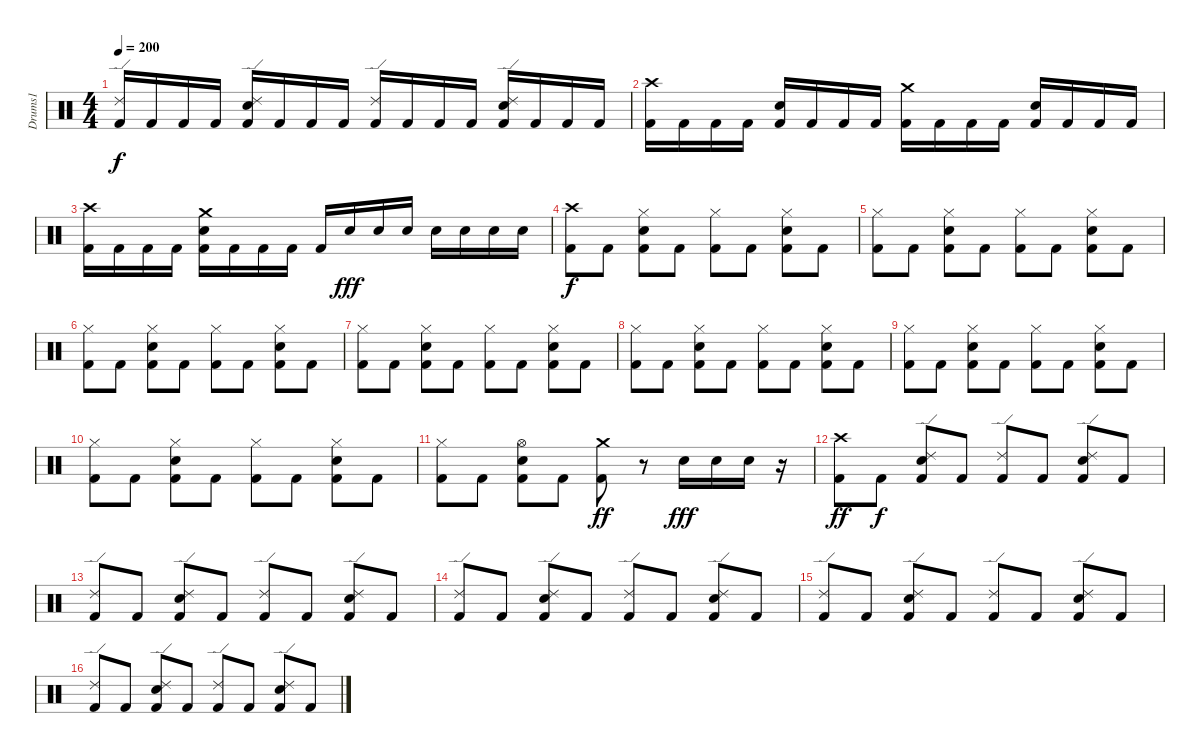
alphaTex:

\track ("Drums1" "Drums1") {instrument percussion}
\staff {score}
\articulation defaults
\ts (4 4)
\tempo 200
\clef neutral
\ks c
("Ride (edge) 2" "Kick (hit) 2").16{dy f} "Kick (hit) 2".16 "Kick (hit) 2".16 "Kick (hit) 2".16 ("Ride (edge) 2" "Snare (hit) 2" "Kick (hit) 2").16 "Kick (hit) 2".16 "Kick (hit) 2".16 "Kick (hit) 2".16 ("Ride (edge) 2" "Kick (hit) 2").16 "Kick (hit) 2".16 "Kick (hit) 2".16 "Kick (hit) 2".16 ("Ride (edge) 2" "Snare (hit) 2" "Kick (hit) 2").16 "Kick (hit) 2".16 "Kick (hit) 2".16 "Kick (hit) 2".16 |
("Crash high (hit)" "Kick (hit) 2").16 "Kick (hit) 2".16 "Kick (hit) 2".16 "Kick (hit) 2".16 ("Snare (hit) 2" "Kick (hit) 2").16 "Kick (hit) 2".16 "Kick (hit) 2".16 "Kick (hit) 2".16 ("Crash medium (hit)" "Kick (hit) 2").16 "Kick (hit) 2".16 "Kick (hit) 2".16 "Kick (hit) 2".16 ("Snare (hit) 2" "Kick (hit) 2").16 "Kick (hit) 2".16 "Kick (hit) 2".16 "Kick (hit) 2".16 |
("Crash high (hit)" "Kick (hit) 2").16 "Kick (hit) 2".16 "Kick (hit) 2".16 "Kick (hit) 2".16 ("Crash medium (hit)" "Snare (hit) 2" "Kick (hit) 2").16 "Kick (hit) 2".16 "Kick (hit) 2".16 "Kick (hit) 2".16 "Kick (hit) 2".16 "Snare (hit) 2".16{dy fff} "Snare (hit) 2".16 "Snare (hit) 2".16 "Snare (hit) 2".16 "Snare (hit) 2".16 "Snare (hit) 2".16 "Snare (hit) 2".16 |
("Crash high (hit)" "Kick (hit) 2").8{dy f} "Kick (hit) 2".8 ("Hi-Hat (closed)" "Snare (hit) 2" "Kick (hit) 2").8 "Kick (hit) 2".8 ("Hi-Hat (closed)" "Kick (hit) 2").8 "Kick (hit) 2".8 ("Hi-Hat (closed)" "Snare (hit) 2" "Kick (hit) 2").8 "Kick (hit) 2".8 |
("Hi-Hat (closed)" "Kick (hit) 2").8 "Kick (hit) 2".8 ("Hi-Hat (closed)" "Snare (hit) 2" "Kick (hit) 2").8 "Kick (hit) 2".8 ("Hi-Hat (closed)" "Kick (hit) 2").8 "Kick (hit) 2".8 ("Hi-Hat (closed)" "Snare (hit) 2" "Kick (hit) 2").8 "Kick (hit) 2".8 |
("Hi-Hat (closed)" "Kick (hit) 2").8 "Kick (hit) 2".8 ("Hi-Hat (closed)" "Snare (hit) 2" "Kick (hit) 2").8 "Kick (hit) 2".8 ("Hi-Hat (closed)" "Kick (hit) 2").8 "Kick (hit) 2".8 ("Hi-Hat (closed)" "Snare (hit) 2" "Kick (hit) 2").8 "Kick (hit) 2".8 |
("Hi-Hat (closed)" "Kick (hit) 2").8 "Kick (hit) 2".8 ("Hi-Hat (closed)" "Snare (hit) 2" "Kick (hit) 2").8 "Kick (hit) 2".8 ("Hi-Hat (closed)" "Kick (hit) 2").8 "Kick (hit) 2".8 ("Hi-Hat (closed)" "Snare (hit) 2" "Kick (hit) 2").8 "Kick (hit) 2".8 |
("Hi-Hat (closed)" "Kick (hit) 2").8 "Kick (hit) 2".8 ("Hi-Hat (closed)" "Snare (hit) 2" "Kick (hit) 2").8 "Kick (hit) 2".8 ("Hi-Hat (closed)" "Kick (hit) 2").8 "Kick (hit) 2".8 ("Hi-Hat (closed)" "Snare (hit) 2" "Kick (hit) 2").8 "Kick (hit) 2".8 |
("Hi-Hat (closed)" "Kick (hit) 2").8 "Kick (hit) 2".8 ("Hi-Hat (closed)" "Snare (hit) 2" "Kick (hit) 2").8 "Kick (hit) 2".8 ("Hi-Hat (closed)" "Kick (hit) 2").8 "Kick (hit) 2".8 ("Hi-Hat (closed)" "Snare (hit) 2" "Kick (hit) 2").8 "Kick (hit) 2".8 |
("Hi-Hat (closed)" "Kick (hit) 2").8 "Kick (hit) 2".8 ("Hi-Hat (closed)" "Snare (hit) 2" "Kick (hit) 2").8 "Kick (hit) 2".8 ("Hi-Hat (closed)" "Kick (hit) 2").8 "Kick (hit) 2".8 ("Hi-Hat (closed)" "Snare (hit) 2" "Kick (hit) 2").8 "Kick (hit) 2".8 |
("Hi-Hat (closed)" "Kick (hit) 2").8 "Kick (hit) 2".8 ("Hi-Hat (open)" "Snare (hit) 2" "Kick (hit) 2").8 "Kick (hit) 2".8 ("Crash medium (hit)" "Kick (hit) 2").8{dy ff} r.8 "Snare (hit) 2".16{dy fff} "Snare (hit) 2".16 "Snare (hit) 2".16 r.16 |
("Crash high (hit)" "Kick (hit) 2").8{dy ff} "Kick (hit) 2".8{dy f} ("Ride (edge) 2" "Snare (hit) 2" "Kick (hit) 2").8 "Kick (hit) 2".8 ("Ride (edge) 2" "Kick (hit) 2").8 "Kick (hit) 2".8 ("Ride (edge) 2" "Snare (hit) 2" "Kick (hit) 2").8 "Kick (hit) 2".8 |
("Ride (edge) 2" "Kick (hit) 2").8 "Kick (hit) 2".8 ("Ride (edge) 2" "Snare (hit) 2" "Kick (hit) 2").8 "Kick (hit) 2".8 ("Ride (edge) 2" "Kick (hit) 2").8 "Kick (hit) 2".8 ("Ride (edge) 2" "Snare (hit) 2" "Kick (hit) 2").8 "Kick (hit) 2".8 |
("Ride (edge) 2" "Kick (hit) 2").8 "Kick (hit) 2".8 ("Ride (edge) 2" "Snare (hit) 2" "Kick (hit) 2").8 "Kick (hit) 2".8 ("Ride (edge) 2" "Kick (hit) 2").8 "Kick (hit) 2".8 ("Ride (edge) 2" "Snare (hit) 2" "Kick (hit) 2").8 "Kick (hit) 2".8 |
("Ride (edge) 2" "Kick (hit) 2").8 "Kick (hit) 2".8 ("Ride (edge) 2" "Snare (hit) 2" "Kick (hit) 2").8 "Kick (hit) 2".8 ("Ride (edge) 2" "Kick (hit) 2").8 "Kick (hit) 2".8 ("Ride (edge) 2" "Snare (hit) 2" "Kick (hit) 2").8 "Kick (hit) 2".8 |
("Ride (edge) 2" "Kick (hit) 2").8 "Kick (hit) 2".8 ("Ride (edge) 2" "Snare (hit) 2" "Kick (hit) 2").8 "Kick (hit) 2".8 ("Ride (edge) 2" "Kick (hit) 2").8 "Kick (hit) 2".8 ("Ride (edge) 2" "Snare (hit) 2" "Kick (hit) 2").8 "Kick (hit) 2".8
